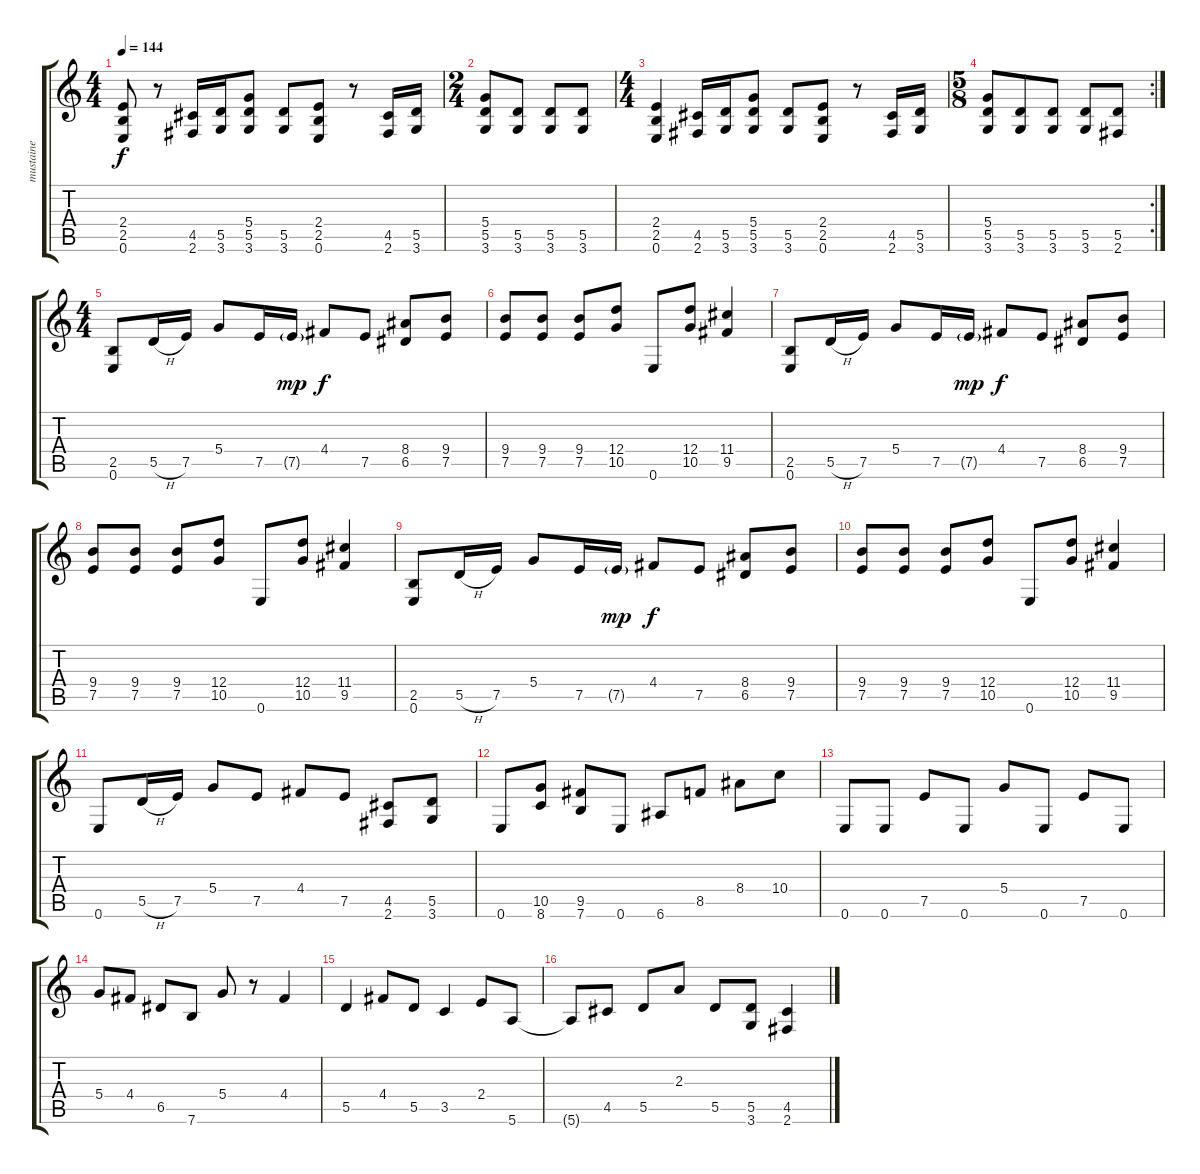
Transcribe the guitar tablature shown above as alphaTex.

\track ("mustaine" "mustaine") {instrument distortionguitar}
\staff {score tabs}
\tuning (E4 B3 G3 D3 A2 E2) {hide}
\ts (4 4)
\tempo 144
\clef g2
\ks c
(2.4 2.5 0.6).8{dy f} r.8 (4.5 2.6).16 (5.5 3.6).16 (5.4 5.5 3.6).8 (5.5 3.6).8 (2.4 2.5 0.6).8 r.8 (4.5 2.6).16 (5.5 3.6).16 |
\ts (2 4)
(5.4 5.5 3.6).8 (5.5 3.6).8 (5.5 3.6).8 (5.5 3.6).8 |
\ts (4 4)
(2.4 2.5 0.6).4 (4.5 2.6).16 (5.5 3.6).16 (5.4 5.5 3.6).8 (5.5 3.6).8 (2.4 2.5 0.6).8 r.8 (4.5 2.6).16 (5.5 3.6).16 |
\rc 2
\ts (5 8)
(5.4 5.5 3.6).8 (5.5 3.6).8 (5.5 3.6).8 (5.5 3.6).8 (5.5 2.6).8 |
\ts (4 4)
(2.5 0.6).8 5.5{h}.16 7.5.16 5.4.8 7.5.16 7.5{g}.16{dy mp} 4.4.8{dy f} 7.5.8 (8.4 6.5).8 (9.4 7.5).8 |
(9.4 7.5).8 (9.4 7.5).8 (9.4 7.5).8 (12.4 10.5).8 0.6.8 (12.4 10.5).8 (11.4 9.5).4 |
(2.5 0.6).8 5.5{h}.16 7.5.16 5.4.8 7.5.16 7.5{g}.16{dy mp} 4.4.8{dy f} 7.5.8 (8.4 6.5).8 (9.4 7.5).8 |
(9.4 7.5).8 (9.4 7.5).8 (9.4 7.5).8 (12.4 10.5).8 0.6.8 (12.4 10.5).8 (11.4 9.5).4 |
(2.5 0.6).8 5.5{h}.16 7.5.16 5.4.8 7.5.16 7.5{g}.16{dy mp} 4.4.8{dy f} 7.5.8 (8.4 6.5).8 (9.4 7.5).8 |
(9.4 7.5).8 (9.4 7.5).8 (9.4 7.5).8 (12.4 10.5).8 0.6.8 (12.4 10.5).8 (11.4 9.5).4 |
0.6.8 5.5{h}.16 7.5.16 5.4.8 7.5.8 4.4.8 7.5.8 (4.5 2.6).8 (5.5 3.6).8 |
0.6.8 (10.5 8.6).8 (9.5 7.6).8 0.6.8 6.6.8 8.5.8 8.4.8 10.4.8 |
0.6.8 0.6.8 7.5.8 0.6.8 5.4.8 0.6.8 7.5.8 0.6.8 |
5.4.8 4.4.8 6.5.8 7.6.8 5.4.8 r.8 4.4.4 |
5.5.4 4.4.8 5.5.8 3.5.4 2.4.8 5.6.8 |
5.6{t}.8 4.5.8 5.5.8 2.3.8 5.5.8 (5.5 3.6).8 (4.5 2.6).4
